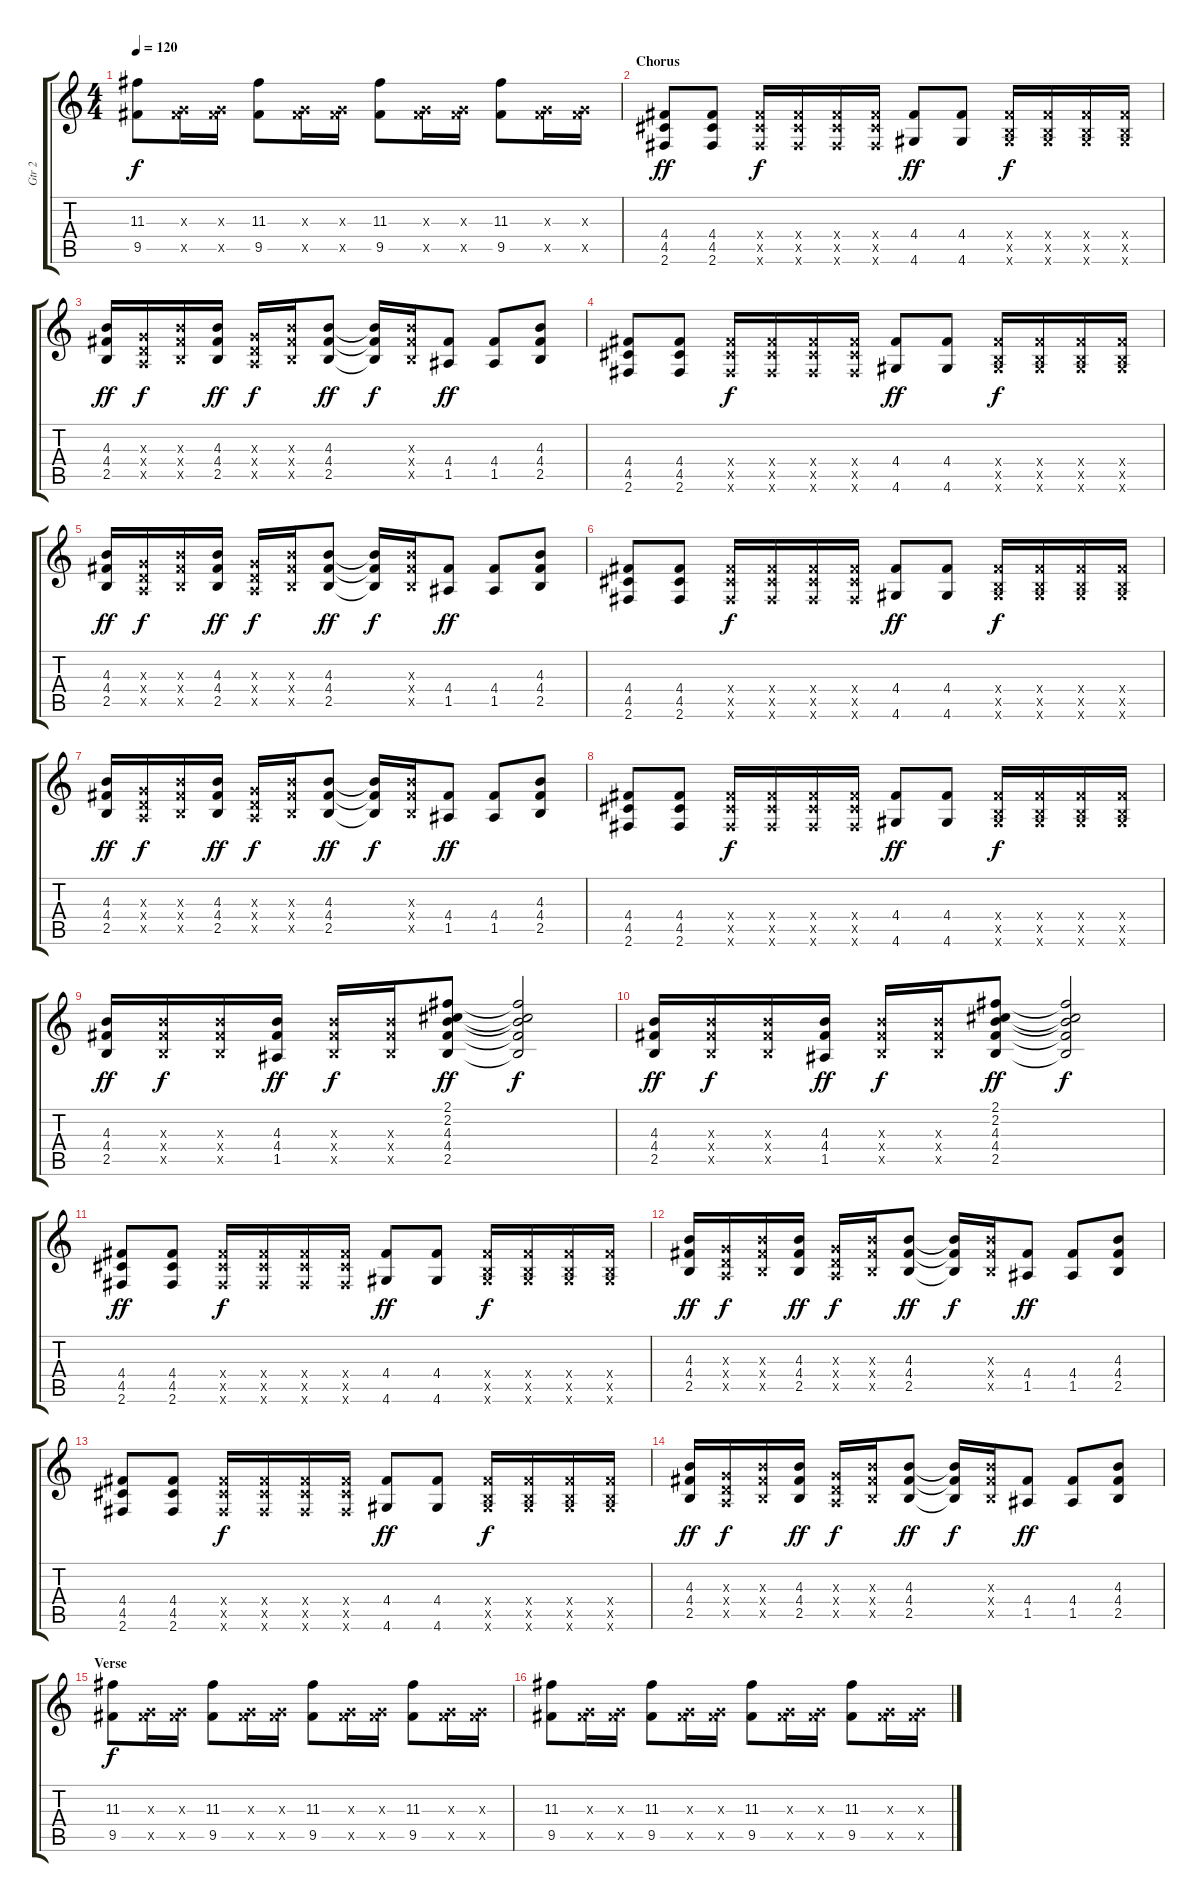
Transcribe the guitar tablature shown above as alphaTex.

\track ("Gtr 2" "Gtr 2") {instrument distortionguitar}
\staff {score tabs}
\tuning (E4 B3 G3 D3 A2 E2) {hide}
\ts (4 4)
\tempo 120
\clef g2
\ks c
(11.3 9.5).8{dy f} (0.3{x} 9.5{x}).16 (0.3{x} 9.5{x}).16 (11.3 9.5).8 (0.3{x} 9.5{x}).16 (0.3{x} 9.5{x}).16 (11.3 9.5).8 (0.3{x} 9.5{x}).16 (0.3{x} 9.5{x}).16 (11.3 9.5).8 (0.3{x} 9.5{x}).16 (0.3{x} 9.5{x}).16 |
\section ("" "Chorus")
(4.4 4.5 2.6).8{dy ff} (4.4 4.5 2.6).8 (4.4{x} 4.5{x} 2.6{x}).16{dy f} (4.4{x} 4.5{x} 2.6{x}).16 (4.4{x} 4.5{x} 2.6{x}).16 (4.4{x} 4.5{x} 2.6{x}).16 (4.4 4.6).8{dy ff} (4.4 4.6).8 (4.4{x} 2.5{x} 4.6{x}).16{dy f} (4.4{x} 2.5{x} 4.6{x}).16 (4.4{x} 2.5{x} 4.6{x}).16 (4.4{x} 2.5{x} 4.6{x}).16 |
(4.3 4.4 2.5).16{dy ff} (0.3{x} 0.4{x} 0.5{x}).16{dy f} (4.3{x} 4.4{x} 2.5{x}).16 (4.3 4.4 2.5).16{dy ff} (0.3{x} 0.4{x} 0.5{x}).16{dy f} (4.3{x} 4.4{x} 2.5{x}).16 (4.3 4.4 2.5).8{dy ff} (4.3{t} 4.4{t} 2.5{t}).16{dy f} (4.3{x} 4.4{x} 2.5{x}).16 (4.4 1.5).8{dy ff} (4.4 1.5).8 (4.3 4.4 2.5).8 |
(4.4 4.5 2.6).8 (4.4 4.5 2.6).8 (4.4{x} 4.5{x} 2.6{x}).16{dy f} (4.4{x} 4.5{x} 2.6{x}).16 (4.4{x} 4.5{x} 2.6{x}).16 (4.4{x} 4.5{x} 2.6{x}).16 (4.4 4.6).8{dy ff} (4.4 4.6).8 (4.4{x} 2.5{x} 4.6{x}).16{dy f} (4.4{x} 2.5{x} 4.6{x}).16 (4.4{x} 2.5{x} 4.6{x}).16 (4.4{x} 2.5{x} 4.6{x}).16 |
(4.3 4.4 2.5).16{dy ff} (0.3{x} 0.4{x} 0.5{x}).16{dy f} (4.3{x} 4.4{x} 2.5{x}).16 (4.3 4.4 2.5).16{dy ff} (0.3{x} 0.4{x} 0.5{x}).16{dy f} (4.3{x} 4.4{x} 2.5{x}).16 (4.3 4.4 2.5).8{dy ff} (4.3{t} 4.4{t} 2.5{t}).16{dy f} (4.3{x} 4.4{x} 2.5{x}).16 (4.4 1.5).8{dy ff} (4.4 1.5).8 (4.3 4.4 2.5).8 |
(4.4 4.5 2.6).8 (4.4 4.5 2.6).8 (4.4{x} 4.5{x} 2.6{x}).16{dy f} (4.4{x} 4.5{x} 2.6{x}).16 (4.4{x} 4.5{x} 2.6{x}).16 (4.4{x} 4.5{x} 2.6{x}).16 (4.4 4.6).8{dy ff} (4.4 4.6).8 (4.4{x} 2.5{x} 4.6{x}).16{dy f} (4.4{x} 2.5{x} 4.6{x}).16 (4.4{x} 2.5{x} 4.6{x}).16 (4.4{x} 2.5{x} 4.6{x}).16 |
(4.3 4.4 2.5).16{dy ff} (0.3{x} 0.4{x} 0.5{x}).16{dy f} (4.3{x} 4.4{x} 2.5{x}).16 (4.3 4.4 2.5).16{dy ff} (0.3{x} 0.4{x} 0.5{x}).16{dy f} (4.3{x} 4.4{x} 2.5{x}).16 (4.3 4.4 2.5).8{dy ff} (4.3{t} 4.4{t} 2.5{t}).16{dy f} (4.3{x} 4.4{x} 2.5{x}).16 (4.4 1.5).8{dy ff} (4.4 1.5).8 (4.3 4.4 2.5).8 |
(4.4 4.5 2.6).8 (4.4 4.5 2.6).8 (4.4{x} 4.5{x} 2.6{x}).16{dy f} (4.4{x} 4.5{x} 2.6{x}).16 (4.4{x} 4.5{x} 2.6{x}).16 (4.4{x} 4.5{x} 2.6{x}).16 (4.4 4.6).8{dy ff} (4.4 4.6).8 (4.4{x} 2.5{x} 4.6{x}).16{dy f} (4.4{x} 2.5{x} 4.6{x}).16 (4.4{x} 2.5{x} 4.6{x}).16 (4.4{x} 2.5{x} 4.6{x}).16 |
(4.3 4.4 2.5).16{dy ff} (4.3{x} 4.4{x} 2.5{x}).16{dy f} (4.3{x} 4.4{x} 2.5{x}).16 (4.3 4.4 1.5).16{dy ff} (4.3{x} 4.4{x} 2.5{x}).16{dy f} (4.3{x} 4.4{x} 2.5{x}).16 (2.1 2.2 4.3 4.4 2.5).8{dy ff} (2.1{t} 2.2{t} 4.3{t} 4.4{t} 2.5{t}).2{dy f} |
(4.3 4.4 2.5).16{dy ff} (4.3{x} 4.4{x} 2.5{x}).16{dy f} (4.3{x} 4.4{x} 2.5{x}).16 (4.3 4.4 1.5).16{dy ff} (4.3{x} 4.4{x} 2.5{x}).16{dy f} (4.3{x} 4.4{x} 2.5{x}).16 (2.1 2.2 4.3 4.4 2.5).8{dy ff} (2.1{t} 2.2{t} 4.3{t} 4.4{t} 2.5{t}).2{dy f} |
(4.4 4.5 2.6).8{dy ff} (4.4 4.5 2.6).8 (4.4{x} 4.5{x} 2.6{x}).16{dy f} (4.4{x} 4.5{x} 2.6{x}).16 (4.4{x} 4.5{x} 2.6{x}).16 (4.4{x} 4.5{x} 2.6{x}).16 (4.4 4.6).8{dy ff} (4.4 4.6).8 (4.4{x} 2.5{x} 4.6{x}).16{dy f} (4.4{x} 2.5{x} 4.6{x}).16 (4.4{x} 2.5{x} 4.6{x}).16 (4.4{x} 2.5{x} 4.6{x}).16 |
(4.3 4.4 2.5).16{dy ff} (0.3{x} 0.4{x} 0.5{x}).16{dy f} (4.3{x} 4.4{x} 2.5{x}).16 (4.3 4.4 2.5).16{dy ff} (0.3{x} 0.4{x} 0.5{x}).16{dy f} (4.3{x} 4.4{x} 2.5{x}).16 (4.3 4.4 2.5).8{dy ff} (4.3{t} 4.4{t} 2.5{t}).16{dy f} (4.3{x} 4.4{x} 2.5{x}).16 (4.4 1.5).8{dy ff} (4.4 1.5).8 (4.3 4.4 2.5).8 |
(4.4 4.5 2.6).8 (4.4 4.5 2.6).8 (4.4{x} 4.5{x} 2.6{x}).16{dy f} (4.4{x} 4.5{x} 2.6{x}).16 (4.4{x} 4.5{x} 2.6{x}).16 (4.4{x} 4.5{x} 2.6{x}).16 (4.4 4.6).8{dy ff} (4.4 4.6).8 (4.4{x} 2.5{x} 4.6{x}).16{dy f} (4.4{x} 2.5{x} 4.6{x}).16 (4.4{x} 2.5{x} 4.6{x}).16 (4.4{x} 2.5{x} 4.6{x}).16 |
(4.3 4.4 2.5).16{dy ff} (0.3{x} 0.4{x} 0.5{x}).16{dy f} (4.3{x} 4.4{x} 2.5{x}).16 (4.3 4.4 2.5).16{dy ff} (0.3{x} 0.4{x} 0.5{x}).16{dy f} (4.3{x} 4.4{x} 2.5{x}).16 (4.3 4.4 2.5).8{dy ff} (4.3{t} 4.4{t} 2.5{t}).16{dy f} (4.3{x} 4.4{x} 2.5{x}).16 (4.4 1.5).8{dy ff} (4.4 1.5).8 (4.3 4.4 2.5).8 |
\section ("" "Verse")
(11.3 9.5).8{dy f} (0.3{x} 9.5{x}).16 (0.3{x} 9.5{x}).16 (11.3 9.5).8 (0.3{x} 9.5{x}).16 (0.3{x} 9.5{x}).16 (11.3 9.5).8 (0.3{x} 9.5{x}).16 (0.3{x} 9.5{x}).16 (11.3 9.5).8 (0.3{x} 9.5{x}).16 (0.3{x} 9.5{x}).16 |
(11.3 9.5).8 (0.3{x} 9.5{x}).16 (0.3{x} 9.5{x}).16 (11.3 9.5).8 (0.3{x} 9.5{x}).16 (0.3{x} 9.5{x}).16 (11.3 9.5).8 (0.3{x} 9.5{x}).16 (0.3{x} 9.5{x}).16 (11.3 9.5).8 (0.3{x} 9.5{x}).16 (0.3{x} 9.5{x}).16
